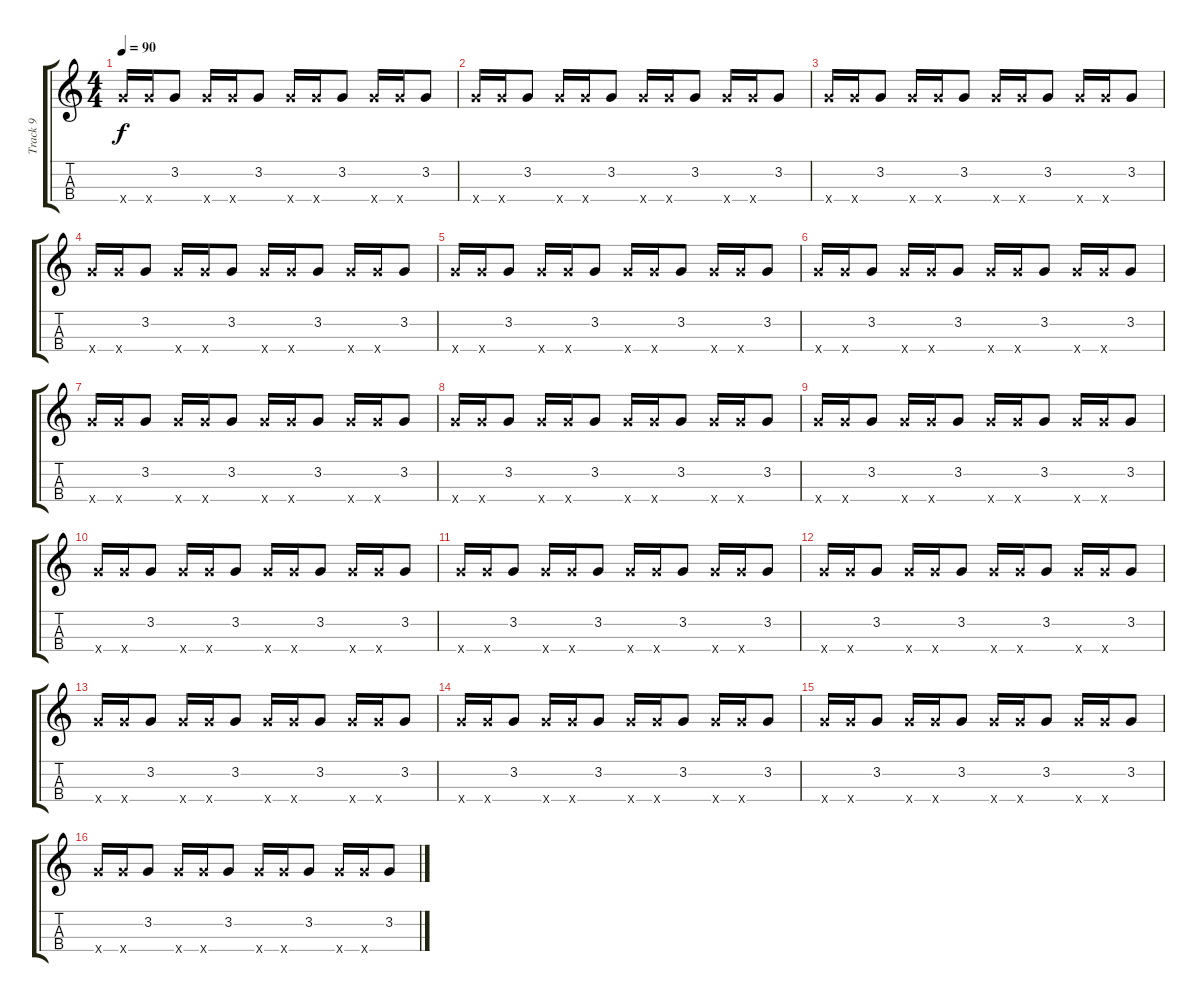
\track ("Track 9" "Track 9") {solo instrument acousticguitarnylon}
\staff {score tabs}
\tuning (A3 E3 C3 G3) {hide}
\ts (4 4)
\tempo 90
\clef g2
\ks c
0.4{x}.16{dy f instrument acousticguitarnylon} 0.4{x}.16 3.2.8 0.4{x}.16 0.4{x}.16 3.2.8 0.4{x}.16 0.4{x}.16 3.2.8 0.4{x}.16 0.4{x}.16 3.2.8 |
0.4{x}.16 0.4{x}.16 3.2.8 0.4{x}.16 0.4{x}.16 3.2.8 0.4{x}.16 0.4{x}.16 3.2.8 0.4{x}.16 0.4{x}.16 3.2.8 |
0.4{x}.16 0.4{x}.16 3.2.8 0.4{x}.16 0.4{x}.16 3.2.8 0.4{x}.16 0.4{x}.16 3.2.8 0.4{x}.16 0.4{x}.16 3.2.8 |
0.4{x}.16 0.4{x}.16 3.2.8 0.4{x}.16 0.4{x}.16 3.2.8 0.4{x}.16 0.4{x}.16 3.2.8 0.4{x}.16 0.4{x}.16 3.2.8 |
0.4{x}.16 0.4{x}.16 3.2.8 0.4{x}.16 0.4{x}.16 3.2.8 0.4{x}.16 0.4{x}.16 3.2.8 0.4{x}.16 0.4{x}.16 3.2.8 |
0.4{x}.16 0.4{x}.16 3.2.8 0.4{x}.16 0.4{x}.16 3.2.8 0.4{x}.16 0.4{x}.16 3.2.8 0.4{x}.16 0.4{x}.16 3.2.8 |
0.4{x}.16 0.4{x}.16 3.2.8 0.4{x}.16 0.4{x}.16 3.2.8 0.4{x}.16 0.4{x}.16 3.2.8 0.4{x}.16 0.4{x}.16 3.2.8 |
0.4{x}.16 0.4{x}.16 3.2.8 0.4{x}.16 0.4{x}.16 3.2.8 0.4{x}.16 0.4{x}.16 3.2.8 0.4{x}.16 0.4{x}.16 3.2.8 |
0.4{x}.16 0.4{x}.16 3.2.8 0.4{x}.16 0.4{x}.16 3.2.8 0.4{x}.16 0.4{x}.16 3.2.8 0.4{x}.16 0.4{x}.16 3.2.8 |
0.4{x}.16 0.4{x}.16 3.2.8 0.4{x}.16 0.4{x}.16 3.2.8 0.4{x}.16 0.4{x}.16 3.2.8 0.4{x}.16 0.4{x}.16 3.2.8 |
0.4{x}.16 0.4{x}.16 3.2.8 0.4{x}.16 0.4{x}.16 3.2.8 0.4{x}.16 0.4{x}.16 3.2.8 0.4{x}.16 0.4{x}.16 3.2.8 |
0.4{x}.16 0.4{x}.16 3.2.8 0.4{x}.16 0.4{x}.16 3.2.8 0.4{x}.16 0.4{x}.16 3.2.8 0.4{x}.16 0.4{x}.16 3.2.8 |
0.4{x}.16 0.4{x}.16 3.2.8 0.4{x}.16 0.4{x}.16 3.2.8 0.4{x}.16 0.4{x}.16 3.2.8 0.4{x}.16 0.4{x}.16 3.2.8 |
0.4{x}.16 0.4{x}.16 3.2.8 0.4{x}.16 0.4{x}.16 3.2.8 0.4{x}.16 0.4{x}.16 3.2.8 0.4{x}.16 0.4{x}.16 3.2.8 |
0.4{x}.16 0.4{x}.16 3.2.8 0.4{x}.16 0.4{x}.16 3.2.8 0.4{x}.16 0.4{x}.16 3.2.8 0.4{x}.16 0.4{x}.16 3.2.8 |
0.4{x}.16 0.4{x}.16 3.2.8 0.4{x}.16 0.4{x}.16 3.2.8 0.4{x}.16 0.4{x}.16 3.2.8 0.4{x}.16 0.4{x}.16 3.2.8
